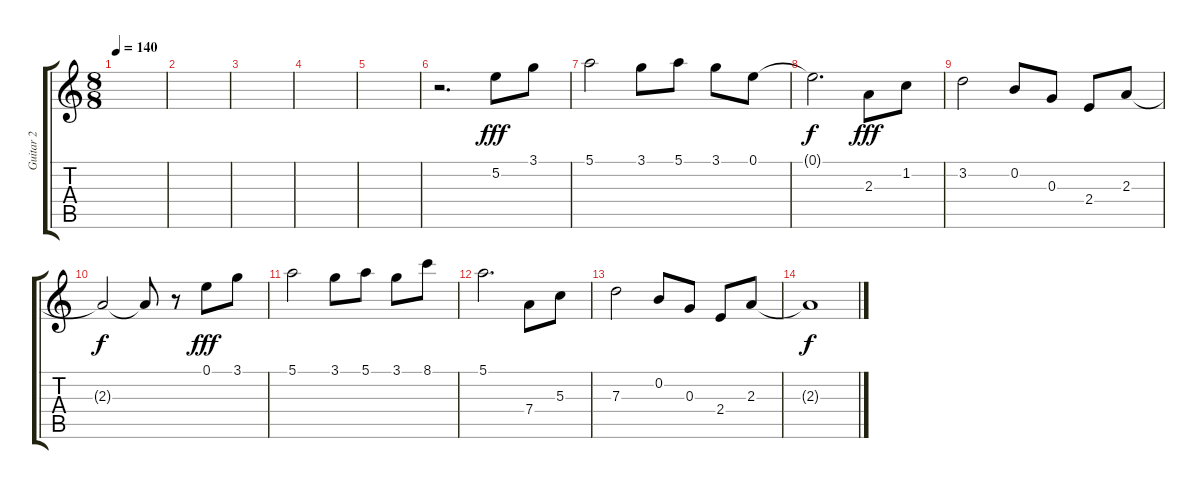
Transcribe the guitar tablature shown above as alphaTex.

\track ("Guitar 2" "Guitar 2") {instrument distortionguitar}
\staff {score tabs}
\tuning (E4 B3 G3 D3 A2 E2) {hide}
\ts (8 8)
\tempo 140
\clef g2
\ks c
|
|
|
|
|
r.2{d} 5.2.8{dy fff} 3.1.8 |
5.1.2 3.1.8 5.1.8 3.1.8 0.1.8 |
0.1{t}.2{d dy f} 2.3.8{dy fff} 1.2.8 |
3.2.2 0.2.8 0.3.8 2.4.8 2.3.8 |
2.3{t}.2{dy f} 2.3{t}.8 r.8 0.1.8{dy fff} 3.1.8 |
5.1.2 3.1.8 5.1.8 3.1.8 8.1.8 |
5.1.2{d} 7.4.8 5.3.8 |
7.3.2 0.2.8 0.3.8 2.4.8 2.3.8 |
2.3{t}.1{dy f}
